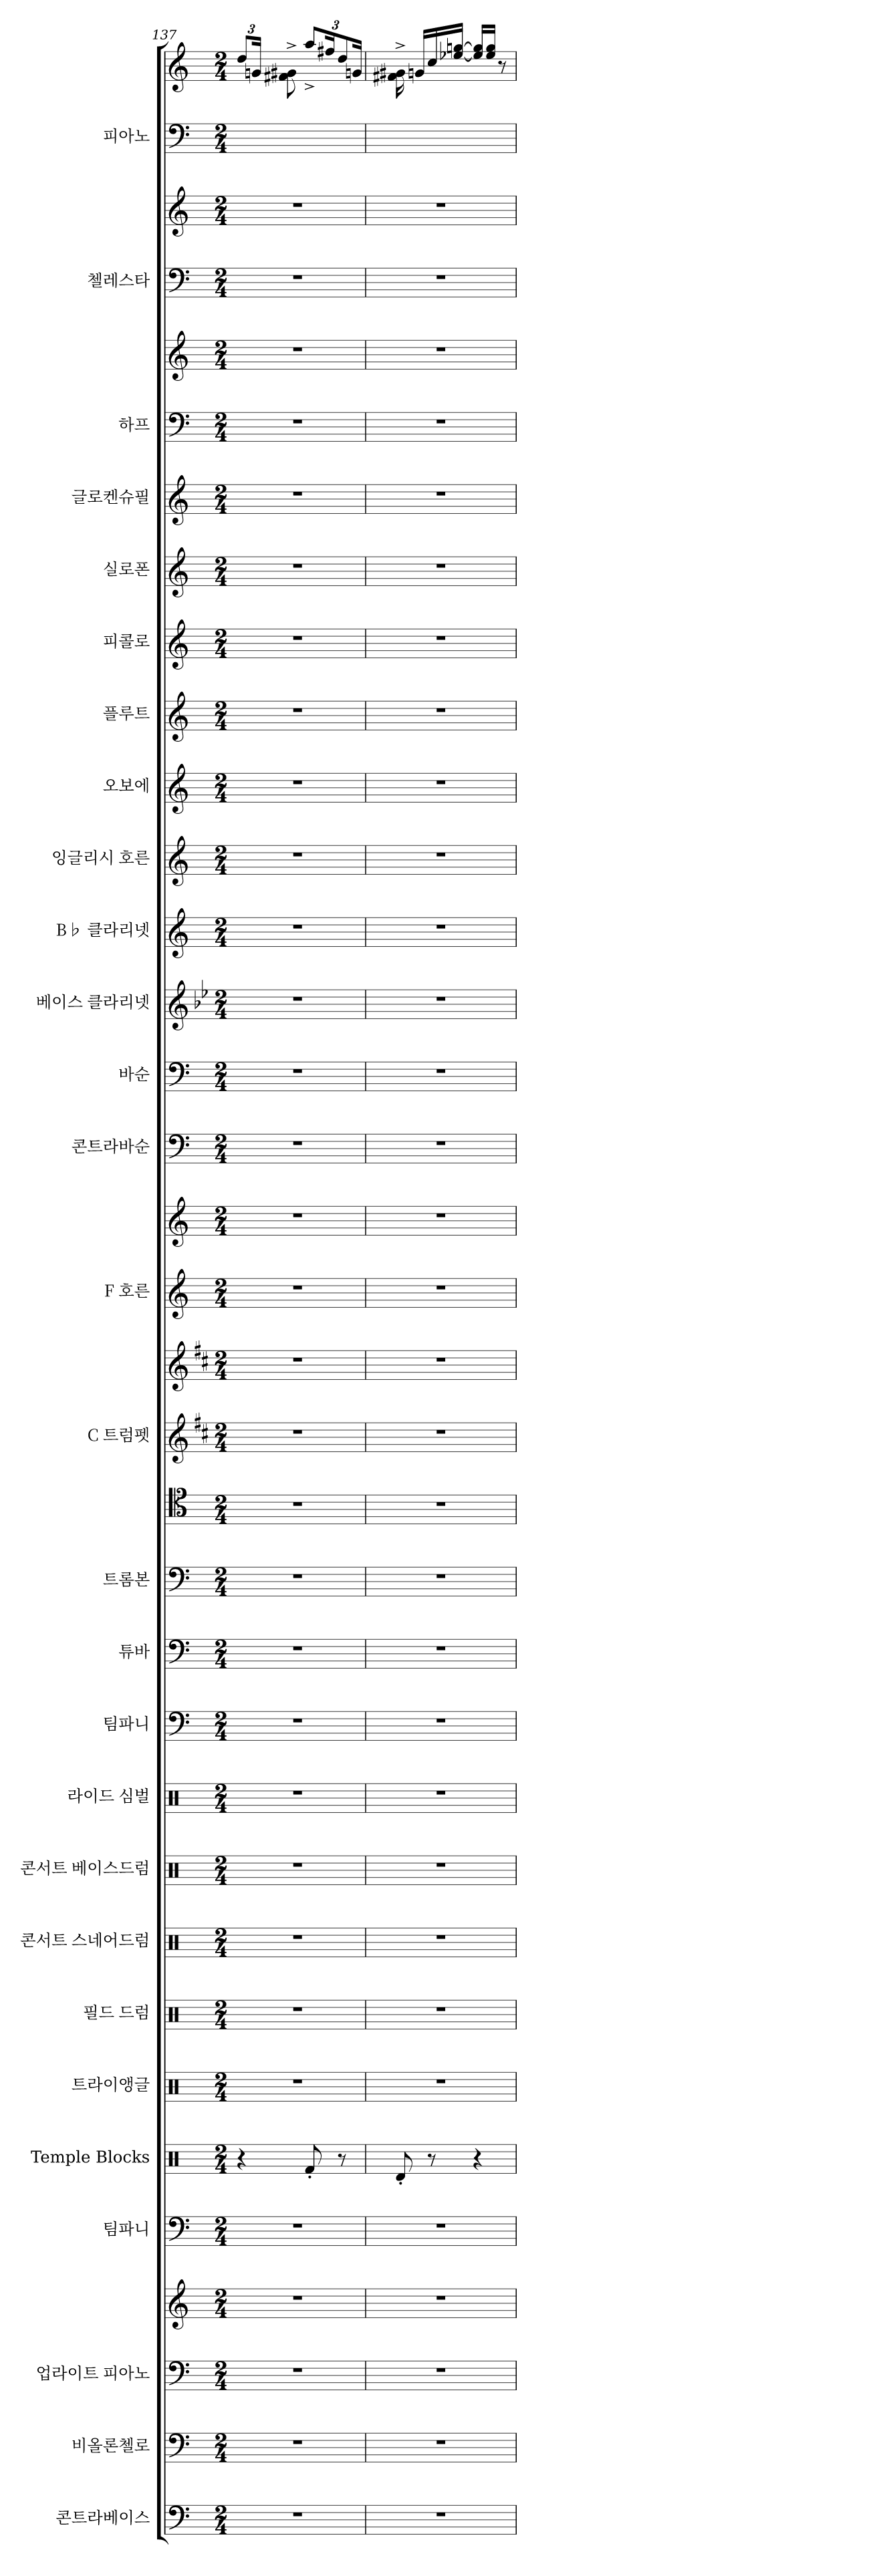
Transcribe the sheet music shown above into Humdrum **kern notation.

**kern	**kern	**kern	**kern	**kern	**kern	**kern	**kern	**kern	**kern	**kern	**kern	**kern	**kern	**kern	**kern	**kern	**kern	**kern	**kern	**kern	**kern	**kern	**kern	**kern	**kern	**kern	**kern	**kern	**kern	**kern	**kern	**kern	**kern	**kern
*part28	*part27	*part26	*part26	*part25	*part24	*part23	*part22	*part21	*part20	*part19	*part18	*part17	*part16	*part16	*part15	*part15	*part14	*part14	*part13	*part12	*part11	*part10	*part9	*part8	*part7	*part6	*part5	*part4	*part3	*part3	*part2	*part2	*part1	*part1
*staff35	*staff34	*staff33	*staff32	*staff31	*staff30	*staff29	*staff28	*staff27	*staff26	*staff25	*staff24	*staff23	*staff22	*staff21	*staff20	*staff19	*staff18	*staff17	*staff16	*staff15	*staff14	*staff13	*staff12	*staff11	*staff10	*staff9	*staff8	*staff7	*staff6	*staff5	*staff4	*staff3	*staff2	*staff1
*I"콘트라베이스	*I"비올론첼로	*I"업라이트 피아노	*	*I"팀파니	*I"Temple Blocks	*I"트라이앵글	*I"필드 드럼	*I"콘서트 스네어드럼	*I"콘서트 베이스드럼	*I"라이드 심벌	*I"팀파니	*I"튜바	*I"트롬본	*	*I"C 트럼펫	*	*I"F 호른	*	*I"콘트라바순	*I"바순	*I"베이스 클라리넷	*I"B♭ 클라리넷	*I"잉글리시 호른	*I"오보에	*I"플루트	*I"피콜로	*I"실로폰	*I"글로켄슈필	*I"하프	*	*I"첼레스타	*	*I"피아노	*
*	*	*	*	*	*I'Tmp. Bl.	*	*	*	*	*	*	*	*	*	*	*	*	*	*	*	*	*	*	*	*	*	*	*	*	*	*	*	*	*
*clefF4	*clefF4	*clefF4	*clefG2	*clefF4	*clefX	*clefX	*clefX	*clefX	*clefX	*clefX	*clefF4	*clefF4	*clefF4	*clefC4	*clefG2	*clefG2	*clefG2	*clefG2	*clefF4	*clefF4	*clefG2	*clefG2	*clefG2	*clefG2	*clefG2	*clefG2	*clefG2	*clefG2	*clefF4	*clefG2	*clefF4	*clefG2	*clefF4	*clefG2
*ITrd7c12	*	*	*	*	*	*	*	*	*	*	*	*	*	*	*ITrd1c2	*ITrd1c2	*ITrd4c7	*ITrd4c7	*ITrd7c12	*	*ITrd8c14	*ITrd1c2	*ITrd4c7	*	*	*ITrd-7c-12	*ITrd-7c-12	*ITrd-14c-24	*	*	*ITrd-7c-12	*ITrd-7c-12	*	*
*k[]	*k[]	*k[]	*k[]	*k[]	*k[]	*k[]	*k[]	*k[]	*k[]	*k[]	*k[]	*k[]	*k[]	*k[]	*k[]	*k[]	*k[b-]	*k[b-]	*k[]	*k[]	*k[b-e-]	*k[b-e-]	*k[b-]	*k[]	*k[]	*k[]	*k[]	*k[]	*k[]	*k[]	*k[]	*k[]	*k[]	*k[]
*M2/4	*M2/4	*M2/4	*M2/4	*M2/4	*M2/4	*M2/4	*M2/4	*M2/4	*M2/4	*M2/4	*M2/4	*M2/4	*M2/4	*M2/4	*M2/4	*M2/4	*M2/4	*M2/4	*M2/4	*M2/4	*M2/4	*M2/4	*M2/4	*M2/4	*M2/4	*M2/4	*M2/4	*M2/4	*M2/4	*M2/4	*M2/4	*M2/4	*M2/4	*M2/4
*	*	*	*	*	*	*	*	*	*	*	*	*	*	*	*	*	*	*	*	*	*	*	*	*	*	*	*	*	*	*	*	*	*	*Xbrackettup
=137	=137	=137	=137	=137	=137	=137	=137	=137	=137	=137	=137	=137	=137	=137	=137	=137	=137	=137	=137	=137	=137	=137	=137	=137	=137	=137	=137	=137	=137	=137	=137	=137	=137	=137
2r	2r	2r	2r	2r	4r	2r	2r	2r	2r	2r	2r	2r	2r	2r	2r	2r	2r	2r	2r	2r	2r	2r	2r	2r	2r	2r	2r	2r	2r	2r	2r	2r	2ryy	12dd/
.	.	.	.	.	.	.	.	.	.	.	.	.	.	.	.	.	.	.	.	.	.	.	.	.	.	.	.	.	.	.	.	.	.	24gn/Jk
.	.	.	.	.	.	.	.	.	.	.	.	.	.	.	.	.	.	.	.	.	.	.	.	.	.	.	.	.	.	.	.	.	.	8f#X\^ 8g#X\^
.	.	.	.	.	8Rf'/	.	.	.	.	.	.	.	.	.	.	.	.	.	.	.	.	.	.	.	.	.	.	.	.	.	.	.	.	12aa^/L
.	.	.	.	.	.	.	.	.	.	.	.	.	.	.	.	.	.	.	.	.	.	.	.	.	.	.	.	.	.	.	.	.	.	24ff#X/K
.	.	.	.	.	8r	.	.	.	.	.	.	.	.	.	.	.	.	.	.	.	.	.	.	.	.	.	.	.	.	.	.	.	.	12dd/
.	.	.	.	.	.	.	.	.	.	.	.	.	.	.	.	.	.	.	.	.	.	.	.	.	.	.	.	.	.	.	.	.	.	24gn/Jk
!!LO:LB:g=z
=138	=138	=138	=138	=138	=138	=138	=138	=138	=138	=138	=138	=138	=138	=138	=138	=138	=138	=138	=138	=138	=138	=138	=138	=138	=138	=138	=138	=138	=138	=138	=138	=138	=138	=138
2r	2r	2r	2r	2r	8Rd'/	2r	2r	2r	2r	2r	2r	2r	2r	2r	2r	2r	2r	2r	2r	2r	2r	2r	2r	2r	2r	2r	2r	2r	2r	2r	2r	2r	2ryy	16f#X\^ 16g#X\^
.	.	.	.	.	.	.	.	.	.	.	.	.	.	.	.	.	.	.	.	.	.	.	.	.	.	.	.	.	.	.	.	.	.	16gn/LL
.	.	.	.	.	8r	.	.	.	.	.	.	.	.	.	.	.	.	.	.	.	.	.	.	.	.	.	.	.	.	.	.	.	.	16cc/
.	.	.	.	.	.	.	.	.	.	.	.	.	.	.	.	.	.	.	.	.	.	.	.	.	.	.	.	.	.	.	.	.	.	[16ee-X/ [16ggn/JJ
.	.	.	.	.	4r	.	.	.	.	.	.	.	.	.	.	.	.	.	.	.	.	.	.	.	.	.	.	.	.	.	.	.	.	16ee-/] 16gg/]LL
.	.	.	.	.	.	.	.	.	.	.	.	.	.	.	.	.	.	.	.	.	.	.	.	.	.	.	.	.	.	.	.	.	.	16ee-/ 16gg/JJ
.	.	.	.	.	.	.	.	.	.	.	.	.	.	.	.	.	.	.	.	.	.	.	.	.	.	.	.	.	.	.	.	.	.	8r
=	=	=	=	=	=	=	=	=	=	=	=	=	=	=	=	=	=	=	=	=	=	=	=	=	=	=	=	=	=	=	=	=	=	=
*-	*-	*-	*-	*-	*-	*-	*-	*-	*-	*-	*-	*-	*-	*-	*-	*-	*-	*-	*-	*-	*-	*-	*-	*-	*-	*-	*-	*-	*-	*-	*-	*-	*-	*-
